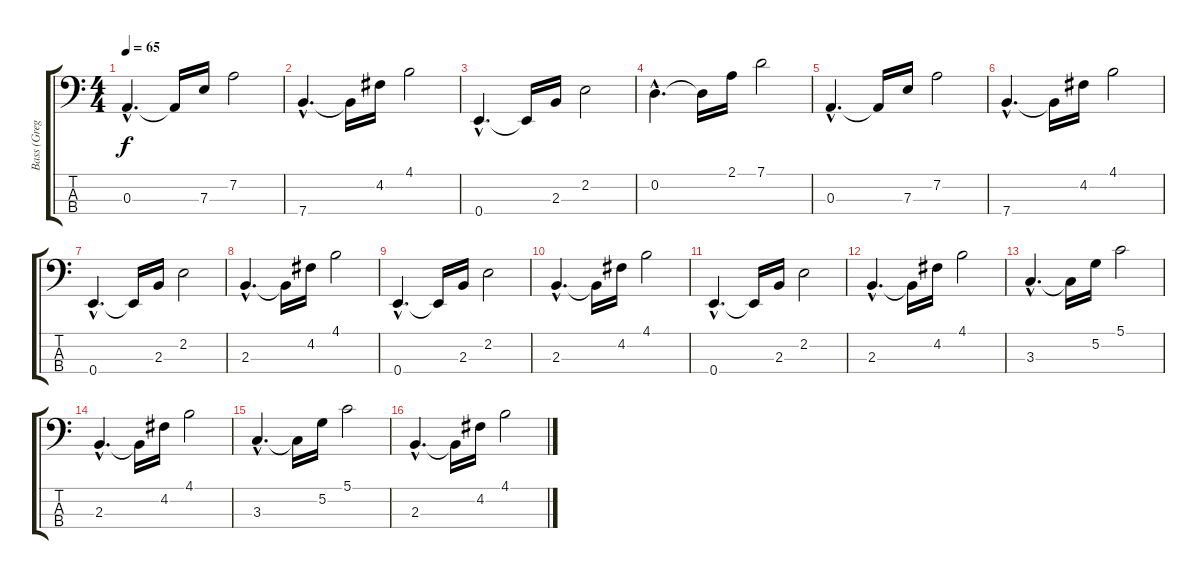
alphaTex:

\track ("Bass (Greg Lake)" "Bass (Greg") {instrument electricbassfinger}
\staff {score tabs}
\tuning (G2 D2 A1 E1) {hide}
\ts (4 4)
\tempo 65
\clef f4
\ks c
0.3{hac}.4{d dy f} 0.3{t}.16 7.3.16 7.2.2 |
7.4{hac}.4{d} 7.4{t}.16 4.2.16 4.1.2 |
0.4{hac}.4{d} 0.4{t}.16 2.3.16 2.2.2 |
0.2{hac}.4{d} 0.2{t}.16 2.1.16 7.1.2 |
0.3{hac}.4{d} 0.3{t}.16 7.3.16 7.2.2 |
7.4{hac}.4{d} 7.4{t}.16 4.2.16 4.1.2 |
0.4{hac}.4{d} 0.4{t}.16 2.3.16 2.2.2 |
2.3{hac}.4{d} 2.3{t}.16 4.2.16 4.1.2 |
0.4{hac}.4{d} 0.4{t}.16 2.3.16 2.2.2 |
2.3{hac}.4{d} 2.3{t}.16 4.2.16 4.1.2 |
0.4{hac}.4{d} 0.4{t}.16 2.3.16 2.2.2 |
2.3{hac}.4{d} 2.3{t}.16 4.2.16 4.1.2 |
3.3{hac}.4{d} 3.3{t}.16 5.2.16 5.1.2 |
2.3{hac}.4{d} 2.3{t}.16 4.2.16 4.1.2 |
3.3{hac}.4{d} 3.3{t}.16 5.2.16 5.1.2 |
2.3{hac}.4{d} 2.3{t}.16 4.2.16 4.1.2
